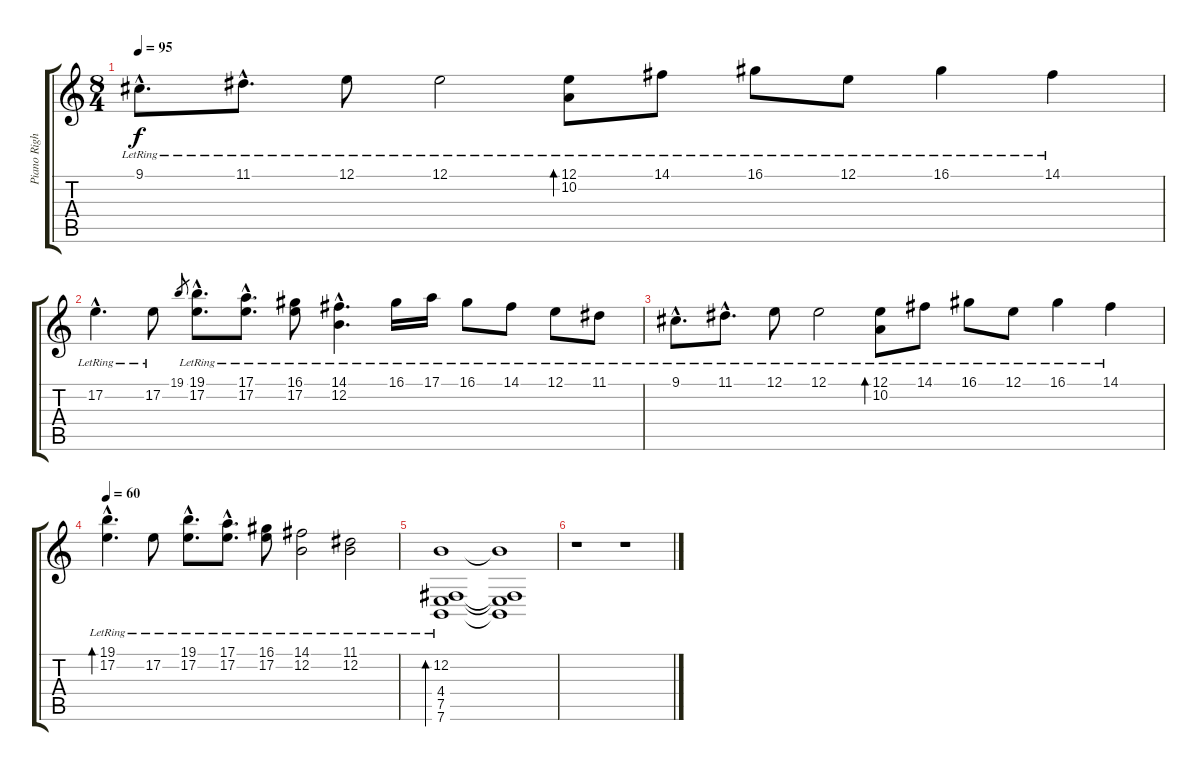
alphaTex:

\track ("Piano Right Hand" "Piano Righ") {instrument brightacousticpiano}
\staff {score tabs}
\tuning (E4 B3 G3 D3 A2 E2) {hide}
\ts (8 4)
\tempo 95
\clef g2
\ks c
9.1{hac lr}.8{d dy f} 11.1{hac lr}.8{d} 12.1{lr}.8 12.1{lr}.2 (12.1{lr} 10.2{lr}).8{bd 240} 14.1{lr}.8 16.1{lr}.8 12.1{lr}.8 16.1{lr}.4 14.1{lr}.4 |
17.2{hac lr}.4{d} 17.2{lr}.8 19.1.8{gr} (19.1{hac} 17.2{hac lr}).8{d} (17.1{hac lr} 17.2{hac lr}).8{d} (16.1{lr} 17.2{lr}).8 (14.1{hac lr} 12.2{hac lr}).4{d} 16.1{lr}.16 17.1{lr}.16 16.1{lr}.8 14.1{lr}.8 12.1{lr}.8 11.1{lr}.8 |
9.1{hac lr}.8{d} 11.1{hac lr}.8{d} 12.1{lr}.8 12.1{lr}.2 (12.1{lr} 10.2{lr}).8{bd 240} 14.1{lr}.8 16.1{lr}.8 12.1{lr}.8 16.1{lr}.4 14.1{lr}.4 |
\tempo 60
(19.1{hac lr} 17.2{hac lr}).4{d bd 240} 17.2{lr}.8 (19.1{hac lr} 17.2{hac lr}).8{d} (17.1{hac lr} 17.2{hac lr}).8{d} (16.1{lr} 17.2{lr}).8 (14.1{lr} 12.2{lr}).2 (11.1{lr} 12.2{lr}).2 |
(12.2{lr} 4.4{lr} 7.5 7.6).1{bd 240} (12.2{t} 4.4{t} 7.5{t} 7.6{t}).1 |
r.1 r.1
